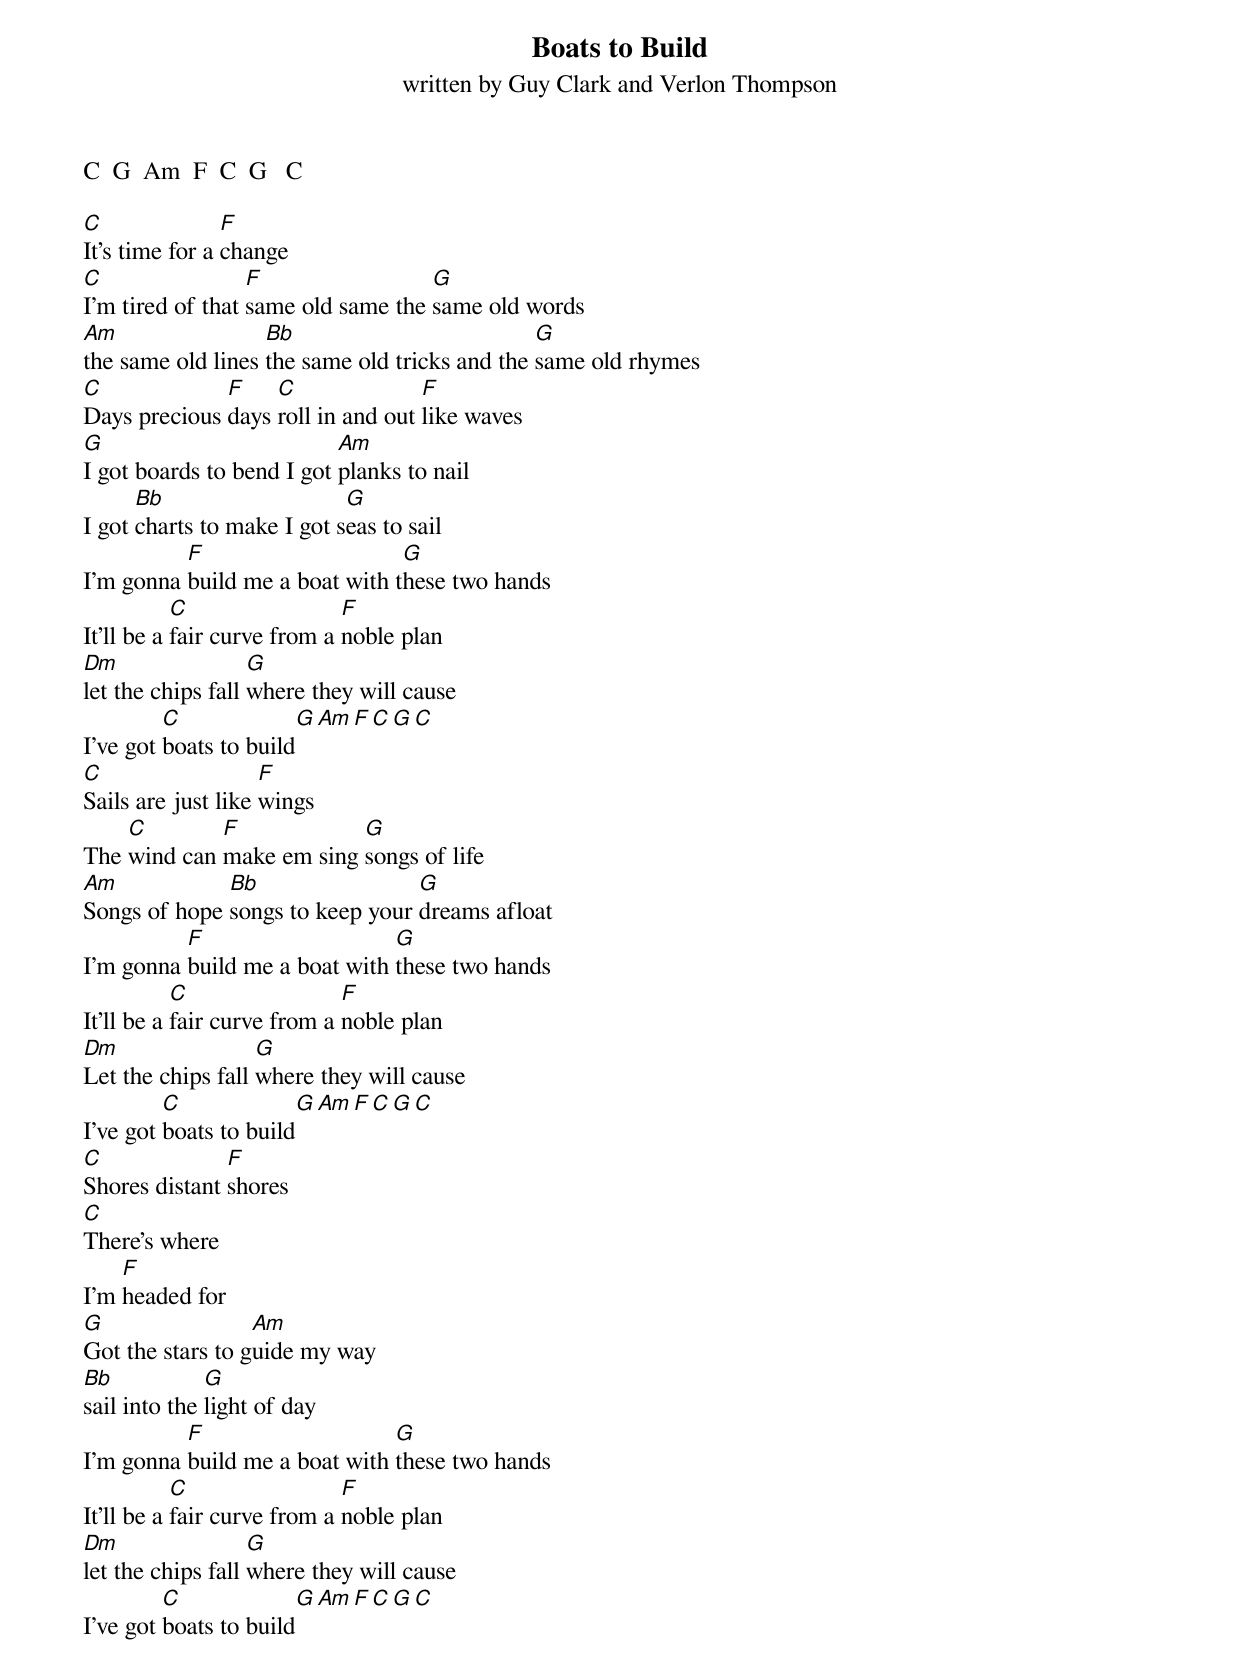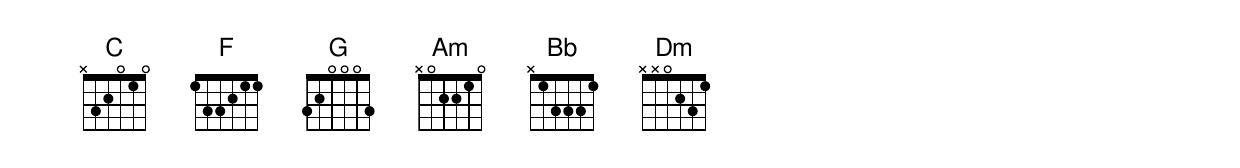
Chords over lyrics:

Boats to Build
written by Guy Clark and Verlon Thompson

C  G  Am  F  C  G   C

C               F
It's time for a change
C                 F                 G
I'm tired of that same old same the same old words
Am                 Bb                          G
the same old lines the same old tricks and the same old rhymes
C             F    C               F
Days precious days roll in and out like waves
G                          Am
I got boards to bend I got planks to nail
      Bb                    G
I got charts to make I got seas to sail
          F                     G
I'm gonna build me a boat with these two hands
           C                 F
It'll be a fair curve from a noble plan
Dm                 G
let the chips fall where they will cause
         C              G  Am   F    C    G    C
I've got boats to build
C                   F
Sails are just like wings
    C        F            G
The wind can make em sing songs of life
Am            Bb                 G
Songs of hope songs to keep your dreams afloat
          F                    G
I'm gonna build me a boat with these two hands
           C                 F
It'll be a fair curve from a noble plan
Dm                 G
Let the chips fall where they will cause
         C              G  Am   F    C    G    C
I've got boats to build
C              F
Shores distant shores
C
There's where
    F
I'm headed for
G                 Am
Got the stars to guide my way
Bb            G
sail into the light of day
          F                    G
I'm gonna build me a boat with these two hands
           C                 F
It'll be a fair curve from a noble plan
Dm                 G
let the chips fall where they will cause
         C              G  Am   F    C    G    C
I've got boats to build
